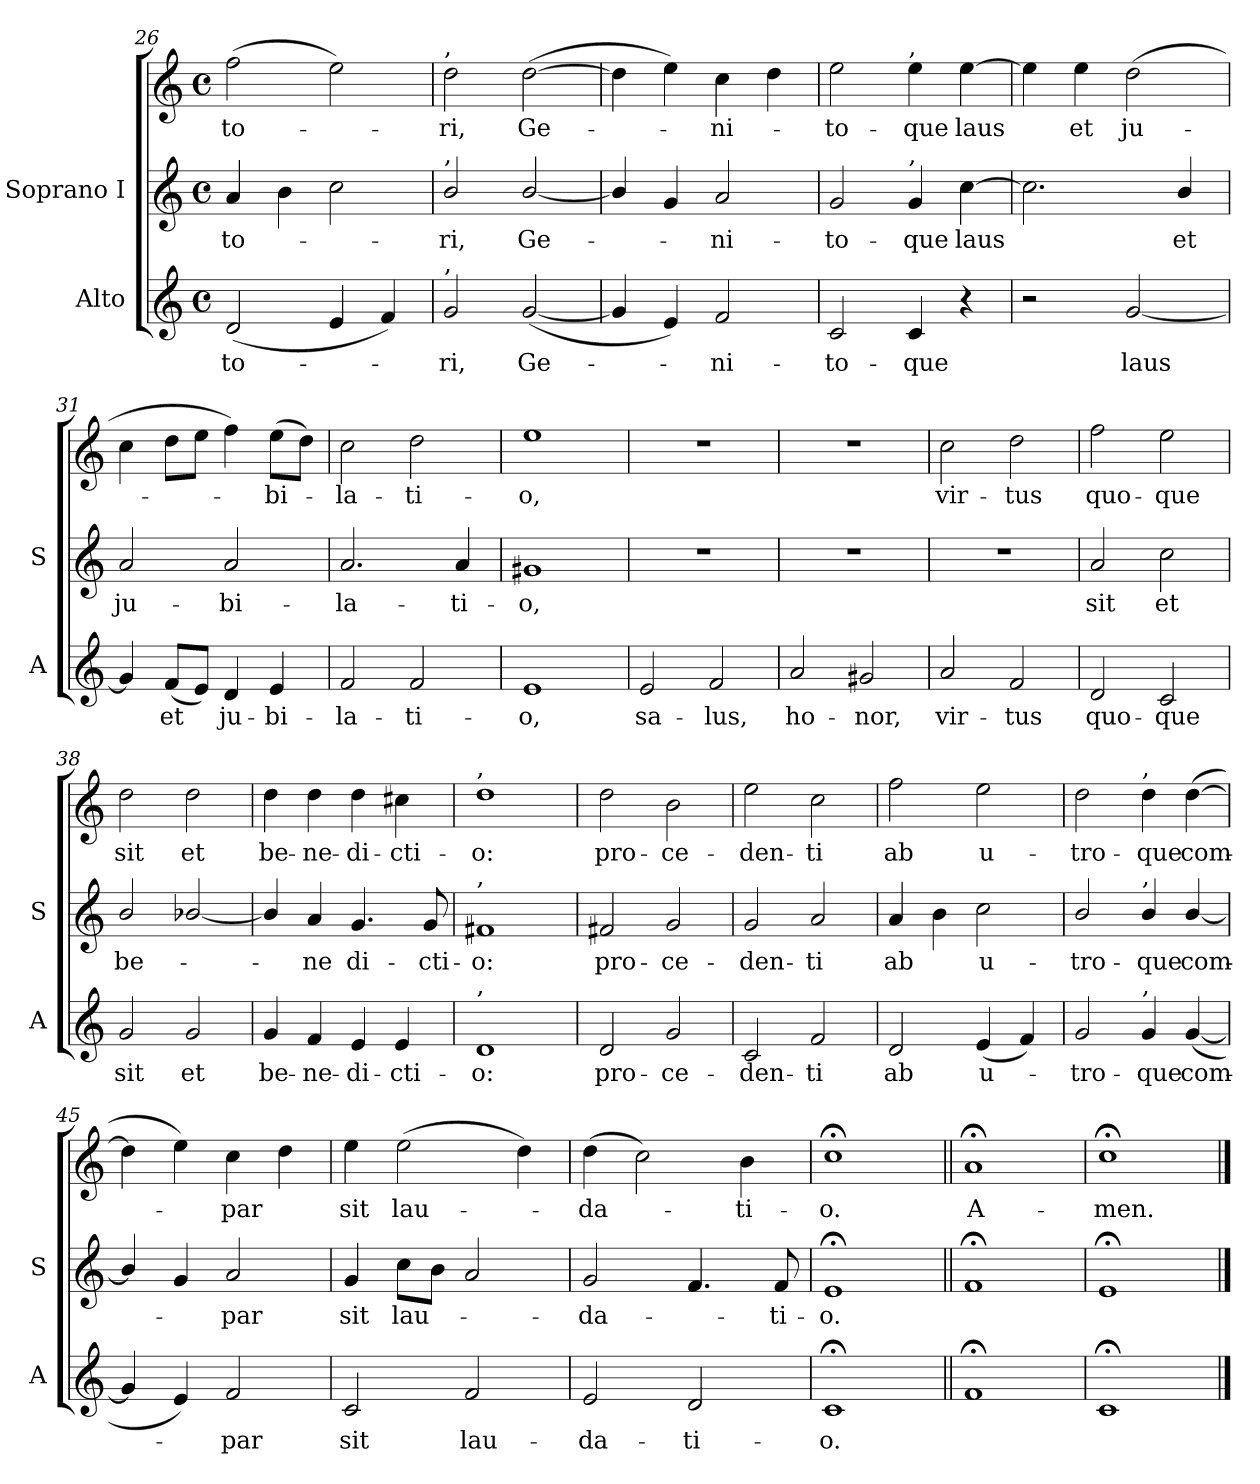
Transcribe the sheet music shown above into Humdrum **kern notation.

**kern	**text	**kern	**text	**kern	**text
*part2	*part2	*part1	*part1	*part1	*part1
*staff3	*staff3	*staff2	*staff2	*staff1	*staff1
*I"Alto	*	*I"Soprano I	*	*	*
*I'A	*	*I'S	*	*	*
*clefG2	*	*clefG2	*	*clefG2	*
*k[]	*	*k[]	*	*k[]	*
*C:	*	*C:	*	*C:	*
*M4/4	*	*M4/4	*	*M4/4	*
*met(c)	*	*met(c)	*	*met(c)	*
=26	=26	=26	=26	=26	=26
!	!LO:LY:b	!	!LO:LY:b	!	!LO:LY:b
(<2d	-to-	4a	to-	(>2ff	-to-
.	.	4b	.	.	.
4e	.	2cc	.	2ee)	.
4f)	.	.	.	.	.
=27	=27	=27	=27	=27	=27
!	!	!	!	!LO:TX:a:t=,	!
!	!	!LO:TX:a:t=,	!	!	!
!LO:TX:a:t=,	!	!	!	!	!
!	!LO:LY:b	!	!LO:LY:b	!	!LO:LY:b
2g	ri,	2b/	ri,	2dd	ri,
!	!LO:LY:b	!	!LO:LY:b	!	!LO:LY:b
(<[2g	Ge-	(>[2b/	Ge-	(>[2dd	Ge-
=28	=28	=28	=28	=28	=28
4g]	.	4b/]	.	4dd]	.
4e)	.	4g	.	4ee)	.
!	!LO:LY:b	!	!LO:LY:b	!	!LO:LY:b
2f	ni-	2a	ni-	4cc	ni-
.	.	.	.	4dd)	.
=29	=29	=29	=29	=29	=29
!	!LO:LY:b	!	!LO:LY:b	!	!LO:LY:b
2c	-to-	2g	to-	2ee	-to-
!	!	!	!	!LO:TX:a:t=,	!
!	!	!LO:TX:a:t=,	!	!	!
!	!LO:LY:b	!	!LO:LY:b	!	!LO:LY:b
4c	-que	4g	-que	4ee	-que
!	!	!	!LO:LY:b	!	!LO:LY:b
4r	.	[4cc	laus	[4ee	laus
=30	=30	=30	=30	=30	=30
2r	.	2.cc]	.	4ee]	.
!	!	!	!	!	!LO:LY:b
.	.	.	.	4ee	et
!	!LO:LY:b	!	!	!	!LO:LY:b
[2g	laus	.	.	(>2dd	ju-
!	!	!	!LO:LY:b	!	!
.	.	4b/	et	.	.
=31	=31	=31	=31	=31	=31
!	!	!	!LO:LY:b	!	!
4g]	.	2a	ju-	4cc	.
!	!LO:LY:b	!	!	!	!
(<8fL	et	.	.	8ddL	.
8eJ)	.	.	.	8eeJ	.
!	!LO:LY:b	!	!LO:LY:b	!	!
4d	ju-	2a	-bi-	4ff)	.
!	!LO:LY:b	!	!	!	!LO:LY:b
4e	-bi-	.	.	(>8eeL	bi-
.	.	.	.	8ddJ)	.
=32	=32	=32	=32	=32	=32
!	!LO:LY:b	!	!LO:LY:b	!	!LO:LY:b
2f	-la-	2.a	-la-	2cc	-la-
!	!LO:LY:b	!	!	!	!LO:LY:b
2f	-ti-	.	.	2dd	-ti-
!	!	!	!LO:LY:b	!	!
.	.	4a	-ti-	.	.
!!LO:LB:g=z
=33	=33	=33	=33	=33	=33
!	!LO:LY:b	!	!LO:LY:b	!	!LO:LY:b
1e	-o,	1g#X	o,	1ee	-o,
=34	=34	=34	=34	=34	=34
!	!LO:LY:b	!	!	!	!
2e	sa-	1r	.	1r	.
!	!LO:LY:b	!	!	!	!
2f	-lus,	.	.	.	.
=35	=35	=35	=35	=35	=35
!	!LO:LY:b	!	!	!	!
2a	ho-	1r	.	1r	.
!	!LO:LY:b	!	!	!	!
2g#X	-nor,	.	.	.	.
=36	=36	=36	=36	=36	=36
!	!LO:LY:b	!	!	!	!LO:LY:b
2a	vir-	1r	.	2cc	vir-
!	!LO:LY:b	!	!	!	!LO:LY:b
2f	-tus	.	.	2dd	-tus
=37	=37	=37	=37	=37	=37
!	!LO:LY:b	!	!LO:LY:b	!	!LO:LY:b
2d	quo-	2a	sit	2ff	quo-
!	!LO:LY:b	!	!LO:LY:b	!	!LO:LY:b
2c	-que	2cc	et	2ee	-que
=38	=38	=38	=38	=38	=38
!	!LO:LY:b	!	!LO:LY:b	!	!LO:LY:b
2g	sit	2b/	be-	2dd	sit
!	!LO:LY:b	!	!	!	!LO:LY:b
2g	et	[2b-X/	.	2dd	et
=39	=39	=39	=39	=39	=39
!	!LO:LY:b	!	!	!	!LO:LY:b
4g	be-	4b-/]	.	4dd	be-
!	!LO:LY:b	!	!LO:LY:b	!	!LO:LY:b
4f	-ne-	4a	-ne	4dd	-ne-
!	!LO:LY:b	!	!LO:LY:b	!	!LO:LY:b
4e	-di-	4.g	di-	4dd	-di-
!	!LO:LY:b	!	!	!	!LO:LY:b
4e	-cti-	.	.	4cc#X	-cti-
!	!	!	!LO:LY:b	!	!
.	.	8g	-cti-	.	.
=40	=40	=40	=40	=40	=40
!	!	!	!	!LO:TX:a:t=,	!
!	!	!LO:TX:a:t=,	!	!	!
!LO:TX:a:t=,	!	!	!	!	!
!	!LO:LY:b	!	!LO:LY:b	!	!LO:LY:b
1d	-o:	1f#X	o:	1dd	-o:
=41	=41	=41	=41	=41	=41
!	!LO:LY:b	!	!LO:LY:b	!	!LO:LY:b
2d	pro-	2f#X	-pro-	2dd	pro-
!	!LO:LY:b	!	!LO:LY:b	!	!LO:LY:b
2g	-ce-	2g	-ce-	2b	-ce-
!!LO:LB:g=z
=42	=42	=42	=42	=42	=42
!	!LO:LY:b	!	!LO:LY:b	!	!LO:LY:b
2c	-den-	2g	den-	2ee	-den-
!	!LO:LY:b	!	!LO:LY:b	!	!LO:LY:b
2f	-ti	2a	-ti	2cc	-ti
=43	=43	=43	=43	=43	=43
!	!LO:LY:b	!	!LO:LY:b	!	!LO:LY:b
2d	ab	4a	-ab	2ff	ab
.	.	4b	.	.	.
!	!LO:LY:b	!	!LO:LY:b	!	!LO:LY:b
(<4e	u-	2cc	u-	2ee	u-
4f)	.	.	.	.	.
=44	=44	=44	=44	=44	=44
!	!LO:LY:b	!	!LO:LY:b	!	!LO:LY:b
2g	tro-	2b/	tro-	2dd	-tro-
!	!	!	!	!LO:TX:a:t=,	!
!	!	!LO:TX:a:t=,	!	!	!
!LO:TX:a:t=,	!	!	!	!	!
!	!LO:LY:b	!	!LO:LY:b	!	!LO:LY:b
4g	-que	4b/	-que	4dd	-que
!	!LO:LY:b	!	!LO:LY:b	!	!LO:LY:b
(<[4g	com-	(>[4b/	com-	(>[4dd	com-
=45	=45	=45	=45	=45	=45
4g]	.	4b/]	.	4dd]	.
4e)	.	4g	.	4ee)	.
!	!LO:LY:b	!	!LO:LY:b	!	!LO:LY:b
2f	par	2a	par	4cc	par
.	.	.	.	4dd)	.
=46	=46	=46	=46	=46	=46
!	!LO:LY:b	!	!LO:LY:b	!	!LO:LY:b
2c	sit	4g	sit	4ee	sit
!	!	!	!LO:LY:b	!	!LO:LY:b
.	.	8ccL	lau-	(>2ee	lau-
.	.	8bJ	.	.	.
!	!LO:LY:b	!	!	!	!
2f	lau-	2a	.	.	.
.	.	.	.	4dd)	.
=47	=47	=47	=47	=47	=47
!	!LO:LY:b	!	!LO:LY:b	!	!LO:LY:b
2e	-da-	2g	-da-	(>4dd	da-
.	.	.	.	2cc)	.
!	!LO:LY:b	!	!	!	!
2d	-ti-	4.f	.	.	.
!	!	!	!	!	!LO:LY:b
.	.	.	.	4b	ti-
!	!	!	!LO:LY:b	!	!
.	.	8f	ti-	.	.
=48	=48	=48	=48	=48	=48
!	!LO:LY:b	!	!LO:LY:b	!	!LO:LY:b
1c;<	-o.	1e;<	o.	1cc;<	-o.
=49||	=49||	=49||	=49||	=49||	=49||
!	!	!	!	!	!LO:LY:b
1f;<	.	1f;<	.	1a;<	A-
=50	=50	=50	=50	=50	=50
!	!	!	!	!	!LO:LY:b
1c;<	.	1e;<	.	1cc;<	-men.
==	==	==	==	==	==
*-	*-	*-	*-	*-	*-
